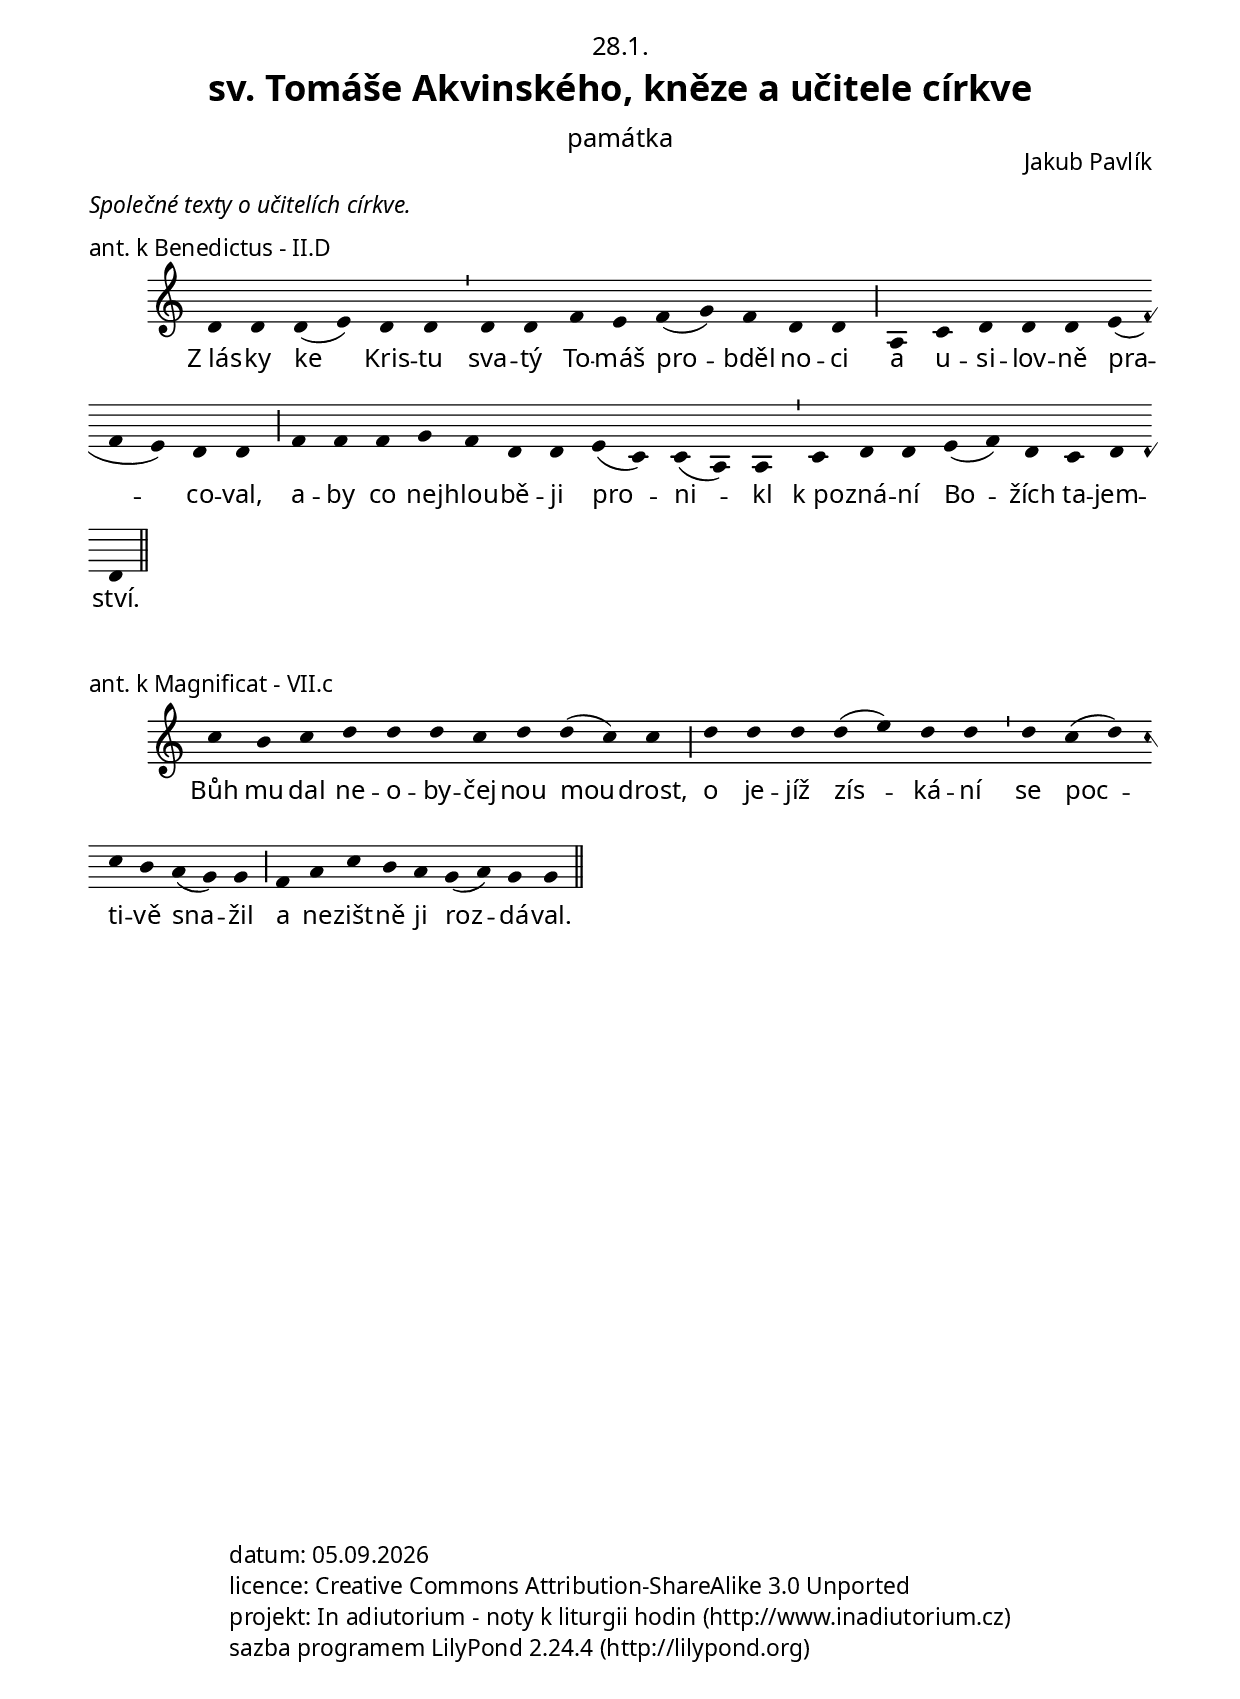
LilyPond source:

\version "2.17.24"

\include "../spolecne.ly"

\header {
  title = \markup\titleSvatek
            "sv. Tomáše Akvinského, kněze a učitele církve"
            památka
            28.1.
  composer = "Jakub Pavlík"
}

\markup\communia #'(#:ucitel)

\score {
  \relative c' {
    \choralniRezim
    d4 d d( e) d d \barMin
    d d f e f( g) f d d \barMaior
    a c d d d e( f e) d d \barMaior
    f f f g f d d e( c) c( a) a \barMin
    c d d e( f) d c d d \barFinalis
  }
  \addlyrics {
    Z_lás -- ky ke Kris -- tu
    sva -- tý To -- máš pro -- bděl no -- ci
    a u -- si -- lov -- ně pra -- co -- val,
    a -- by co nej -- hlou -- bě -- ji pro -- ni -- kl
    k_po -- zná -- ní Bo -- žích ta -- jem -- ství.
  }
  \header {
    quid = "ant. k Benedictus"
    modus = "II"
    differentia = "D"
    psalmus = ""
    id = "aben"
    piece = \markup {\sestavTitulekBezZalmu}
  }
}

\score {
  \relative c'' {
    \choralniRezim
    c4 b c d d d c d d( c) c \barMaior
    d d d d( e) d d \barMin d c( d) c b a( g) g \barMaior
    f a c b a g( a) g g \barFinalis
  }
  \addlyrics {
    Bůh mu dal ne -- o -- by -- čej -- nou mou -- drost,
    o je -- jíž zís -- ká -- ní se poc -- ti -- vě sna -- žil
    a ne -- zišt -- ně ji roz -- dá -- val.
  }
  \header {
    quid = "ant. k Magnificat"
    modus = "VII"
    differentia = "c"
    psalmus = ""
    id = "amag"
    piece = \markup {\sestavTitulekBezZalmu}
  }
}